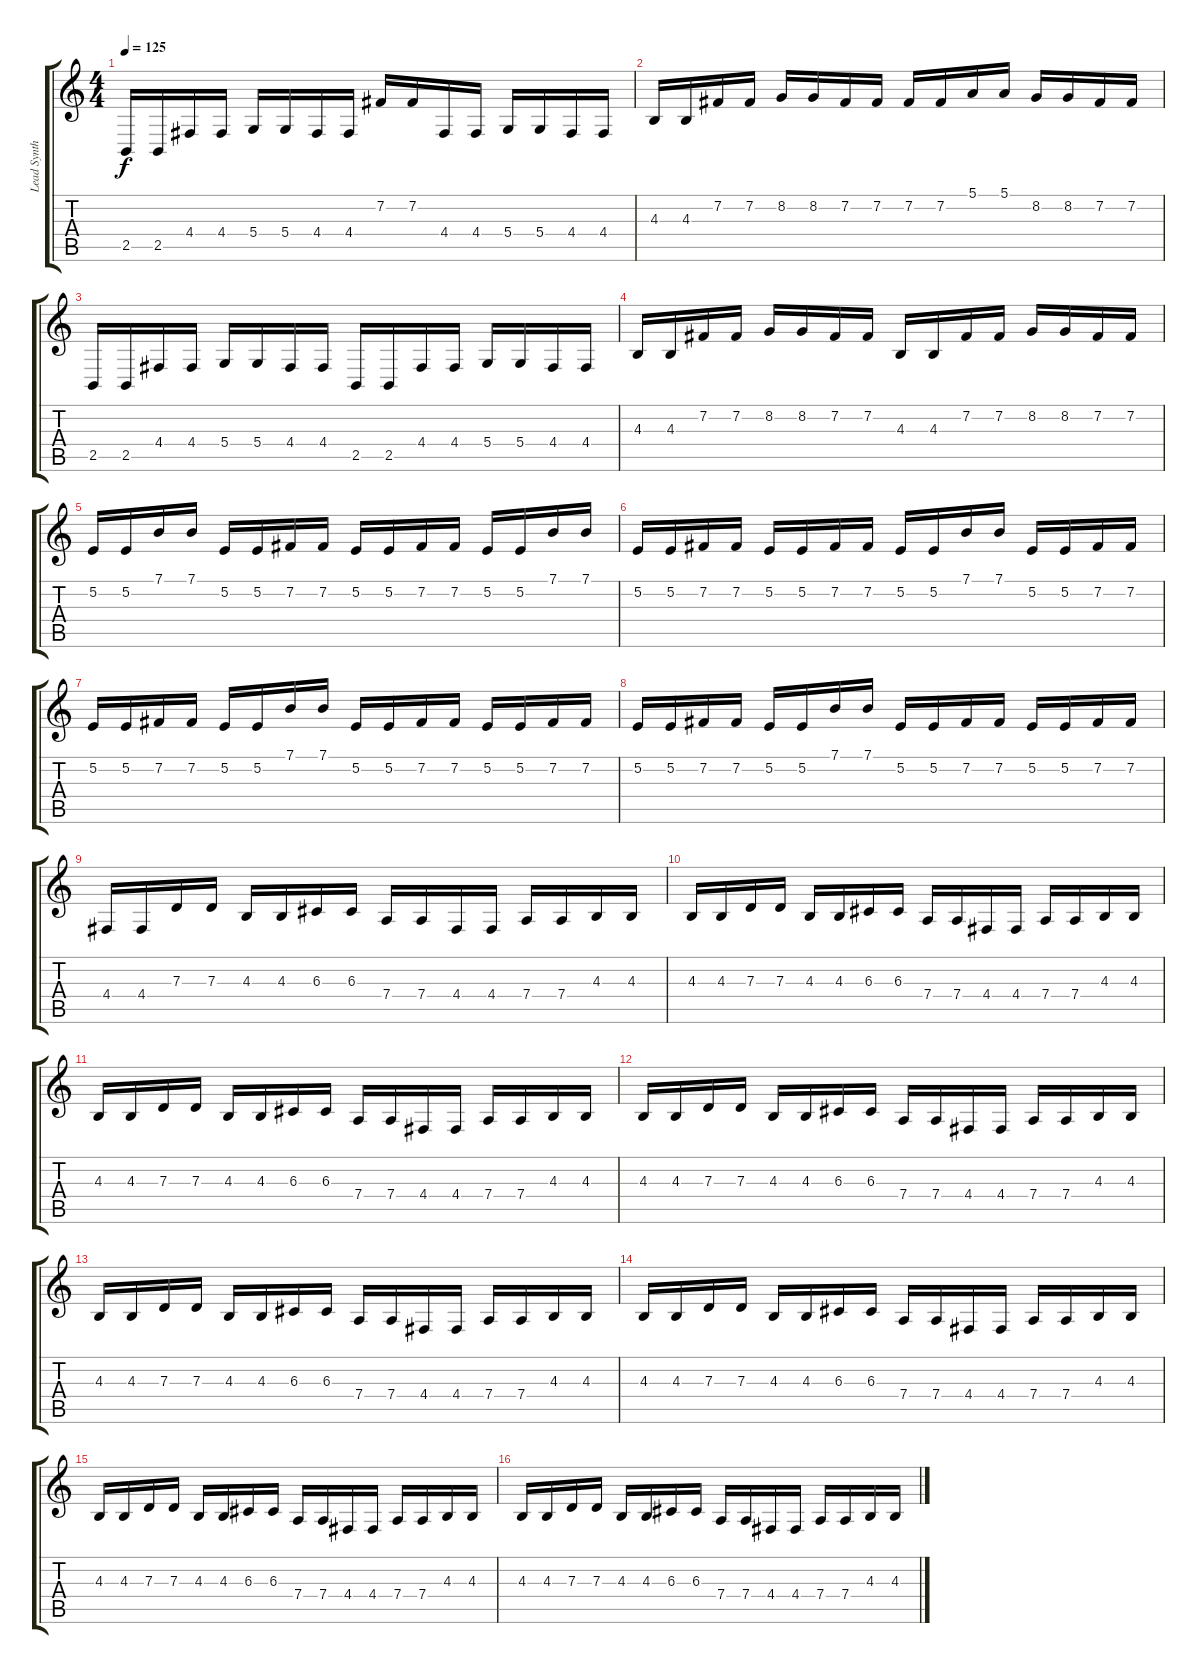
\track ("Lead Synth" "Lead Synth") {instrument lead2sawtooth}
\staff {score tabs}
\tuning (E4 B3 G3 D3 A2 E2) {hide}
\ts (4 4)
\tempo 125
\clef g2
\ks c
2.5.16{dy f} 2.5.16 4.4.16 4.4.16 5.4.16 5.4.16 4.4.16 4.4.16 7.2.16 7.2.16 4.4.16 4.4.16 5.4.16 5.4.16 4.4.16 4.4.16 |
4.3.16 4.3.16 7.2.16 7.2.16 8.2.16 8.2.16 7.2.16 7.2.16 7.2.16 7.2.16 5.1.16 5.1.16 8.2.16 8.2.16 7.2.16 7.2.16 |
2.5.16 2.5.16 4.4.16 4.4.16 5.4.16 5.4.16 4.4.16 4.4.16 2.5.16 2.5.16 4.4.16 4.4.16 5.4.16 5.4.16 4.4.16 4.4.16 |
4.3.16 4.3.16 7.2.16 7.2.16 8.2.16 8.2.16 7.2.16 7.2.16 4.3.16 4.3.16 7.2.16 7.2.16 8.2.16 8.2.16 7.2.16 7.2.16 |
5.2.16 5.2.16 7.1.16 7.1.16 5.2.16 5.2.16 7.2.16 7.2.16 5.2.16 5.2.16 7.2.16 7.2.16 5.2.16 5.2.16 7.1.16 7.1.16 |
5.2.16 5.2.16 7.2.16 7.2.16 5.2.16 5.2.16 7.2.16 7.2.16 5.2.16 5.2.16 7.1.16 7.1.16 5.2.16 5.2.16 7.2.16 7.2.16 |
5.2.16 5.2.16 7.2.16 7.2.16 5.2.16 5.2.16 7.1.16 7.1.16 5.2.16 5.2.16 7.2.16 7.2.16 5.2.16 5.2.16 7.2.16 7.2.16 |
5.2.16 5.2.16 7.2.16 7.2.16 5.2.16 5.2.16 7.1.16 7.1.16 5.2.16 5.2.16 7.2.16 7.2.16 5.2.16 5.2.16 7.2.16 7.2.16 |
4.4.16 4.4.16 7.3.16 7.3.16 4.3.16 4.3.16 6.3.16 6.3.16 7.4.16 7.4.16 4.4.16 4.4.16 7.4.16 7.4.16 4.3.16 4.3.16 |
4.3.16 4.3.16 7.3.16 7.3.16 4.3.16 4.3.16 6.3.16 6.3.16 7.4.16 7.4.16 4.4.16 4.4.16 7.4.16 7.4.16 4.3.16 4.3.16 |
4.3.16 4.3.16 7.3.16 7.3.16 4.3.16 4.3.16 6.3.16 6.3.16 7.4.16 7.4.16 4.4.16 4.4.16 7.4.16 7.4.16 4.3.16 4.3.16 |
4.3.16 4.3.16 7.3.16 7.3.16 4.3.16 4.3.16 6.3.16 6.3.16 7.4.16 7.4.16 4.4.16 4.4.16 7.4.16 7.4.16 4.3.16 4.3.16 |
4.3.16 4.3.16 7.3.16 7.3.16 4.3.16 4.3.16 6.3.16 6.3.16 7.4.16 7.4.16 4.4.16 4.4.16 7.4.16 7.4.16 4.3.16 4.3.16 |
4.3.16 4.3.16 7.3.16 7.3.16 4.3.16 4.3.16 6.3.16 6.3.16 7.4.16 7.4.16 4.4.16 4.4.16 7.4.16 7.4.16 4.3.16 4.3.16 |
4.3.16 4.3.16 7.3.16 7.3.16 4.3.16 4.3.16 6.3.16 6.3.16 7.4.16 7.4.16 4.4.16 4.4.16 7.4.16 7.4.16 4.3.16 4.3.16 |
4.3.16 4.3.16 7.3.16 7.3.16 4.3.16 4.3.16 6.3.16 6.3.16 7.4.16 7.4.16 4.4.16 4.4.16 7.4.16 7.4.16 4.3.16 4.3.16
